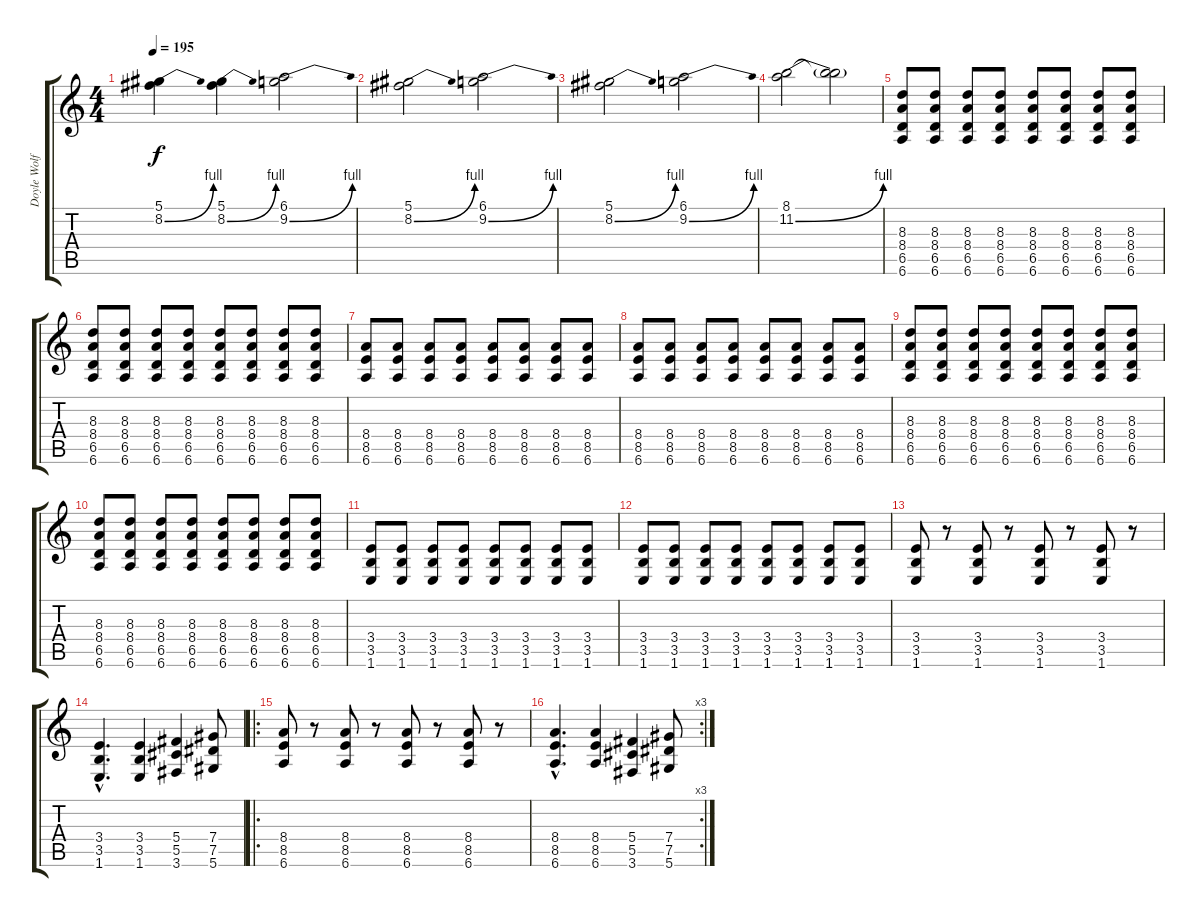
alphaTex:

\track ("Doyle Wolfgang Von Frankenstein" "Doyle Wolf") {instrument overdrivenguitar}
\staff {score tabs}
\tuning (Eb4 Bb3 Gb3 Db3 Ab2 Eb2) {hide}
\ts (4 4)
\tempo 195
\clef g2
\ks c
(5.1 8.2{be (bend 0 0 60 4)}).4{dy f} (5.1 8.2{be (bend 0 0 60 4)}).4 (6.1 9.2{be (bend 0 0 60 4)}).2 |
(5.1 8.2{be (bend 0 0 60 4)}).2 (6.1 9.2{be (bend 0 0 60 4)}).2 |
(5.1 8.2{be (bend 0 0 60 4)}).2 (6.1 9.2{be (bend 0 0 60 4)}).2 |
(8.1 11.2{be (bend 0 0 60 4)}).2 (8.1{t} 11.2{t}).2 |
(8.3 8.4 6.5 6.6).8 (8.3 8.4 6.5 6.6).8 (8.3 8.4 6.5 6.6).8 (8.3 8.4 6.5 6.6).8 (8.3 8.4 6.5 6.6).8 (8.3 8.4 6.5 6.6).8 (8.3 8.4 6.5 6.6).8 (8.3 8.4 6.5 6.6).8 |
(8.3 8.4 6.5 6.6).8 (8.3 8.4 6.5 6.6).8 (8.3 8.4 6.5 6.6).8 (8.3 8.4 6.5 6.6).8 (8.3 8.4 6.5 6.6).8 (8.3 8.4 6.5 6.6).8 (8.3 8.4 6.5 6.6).8 (8.3 8.4 6.5 6.6).8 |
(8.4 8.5 6.6).8 (8.4 8.5 6.6).8 (8.4 8.5 6.6).8 (8.4 8.5 6.6).8 (8.4 8.5 6.6).8 (8.4 8.5 6.6).8 (8.4 8.5 6.6).8 (8.4 8.5 6.6).8 |
(8.4 8.5 6.6).8 (8.4 8.5 6.6).8 (8.4 8.5 6.6).8 (8.4 8.5 6.6).8 (8.4 8.5 6.6).8 (8.4 8.5 6.6).8 (8.4 8.5 6.6).8 (8.4 8.5 6.6).8 |
(8.3 8.4 6.5 6.6).8 (8.3 8.4 6.5 6.6).8 (8.3 8.4 6.5 6.6).8 (8.3 8.4 6.5 6.6).8 (8.3 8.4 6.5 6.6).8 (8.3 8.4 6.5 6.6).8 (8.3 8.4 6.5 6.6).8 (8.3 8.4 6.5 6.6).8 |
(8.3 8.4 6.5 6.6).8 (8.3 8.4 6.5 6.6).8 (8.3 8.4 6.5 6.6).8 (8.3 8.4 6.5 6.6).8 (8.3 8.4 6.5 6.6).8 (8.3 8.4 6.5 6.6).8 (8.3 8.4 6.5 6.6).8 (8.3 8.4 6.5 6.6).8 |
(3.4 3.5 1.6).8 (3.4 3.5 1.6).8 (3.4 3.5 1.6).8 (3.4 3.5 1.6).8 (3.4 3.5 1.6).8 (3.4 3.5 1.6).8 (3.4 3.5 1.6).8 (3.4 3.5 1.6).8 |
(3.4 3.5 1.6).8 (3.4 3.5 1.6).8 (3.4 3.5 1.6).8 (3.4 3.5 1.6).8 (3.4 3.5 1.6).8 (3.4 3.5 1.6).8 (3.4 3.5 1.6).8 (3.4 3.5 1.6).8 |
(3.4 3.5 1.6).8 r.8 (3.4 3.5 1.6).8 r.8 (3.4 3.5 1.6).8 r.8 (3.4 3.5 1.6).8 r.8 |
(3.4{hac} 3.5{hac} 1.6{hac}).4{d} (3.4 3.5 1.6).4 (5.4 5.5 3.6).4 (7.4 7.5 5.6).8 |
\ro
(8.4 8.5 6.6).8 r.8 (8.4 8.5 6.6).8 r.8 (8.4 8.5 6.6).8 r.8 (8.4 8.5 6.6).8 r.8 |
\rc 3
(8.4{hac} 8.5{hac} 6.6{hac}).4{d} (8.4 8.5 6.6).4 (5.4 5.5 3.6).4 (7.4 7.5 5.6).8
